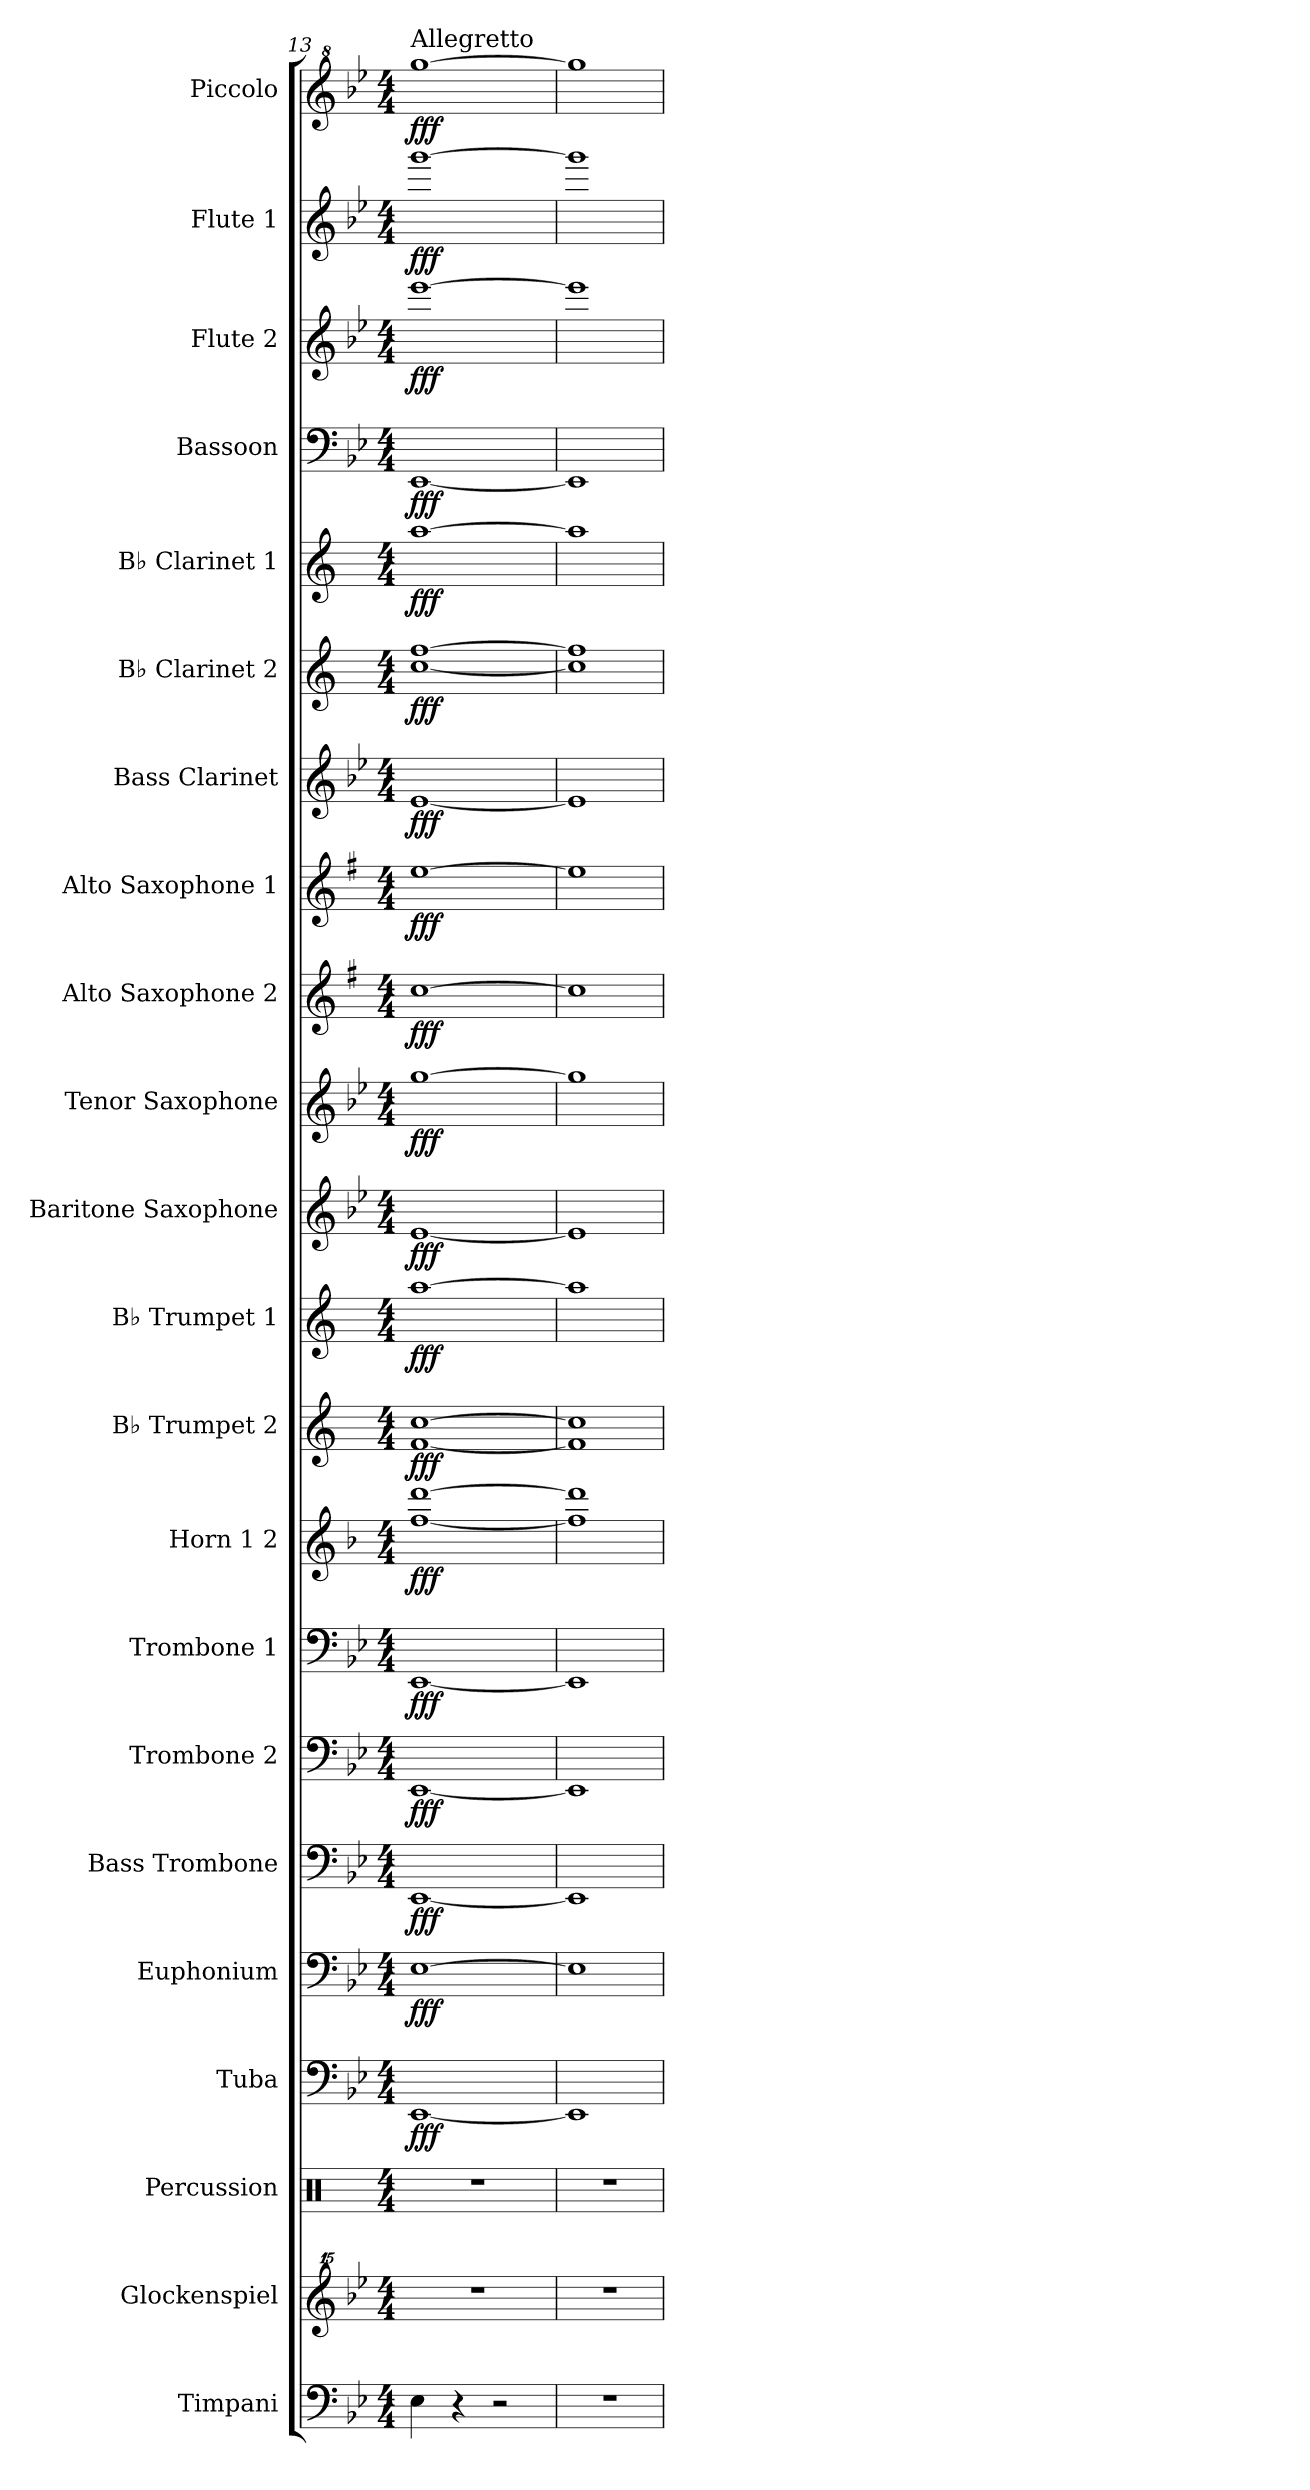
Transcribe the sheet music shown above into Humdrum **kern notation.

**kern	**kern	**kern	**kern	**dynam	**kern	**dynam	**kern	**dynam	**kern	**dynam	**kern	**dynam	**kern	**dynam	**kern	**dynam	**kern	**dynam	**kern	**dynam	**kern	**dynam	**kern	**dynam	**kern	**dynam	**kern	**dynam	**kern	**dynam	**kern	**dynam	**kern	**dynam	**kern	**dynam	**kern	**dynam	**kern	**dynam
*part22	*part21	*part20	*part19	*part19	*part18	*part18	*part17	*part17	*part16	*part16	*part15	*part15	*part14	*part14	*part13	*part13	*part12	*part12	*part11	*part11	*part10	*part10	*part9	*part9	*part8	*part8	*part7	*part7	*part6	*part6	*part5	*part5	*part4	*part4	*part3	*part3	*part2	*part2	*part1	*part1
*staff22	*staff21	*staff20	*staff19	*staff19	*staff18	*staff18	*staff17	*staff17	*staff16	*staff16	*staff15	*staff15	*staff14	*staff14	*staff13	*staff13	*staff12	*staff12	*staff11	*staff11	*staff10	*staff10	*staff9	*staff9	*staff8	*staff8	*staff7	*staff7	*staff6	*staff6	*staff5	*staff5	*staff4	*staff4	*staff3	*staff3	*staff2	*staff2	*staff1	*staff1
*I"Timpani	*I"Glockenspiel	*I"Percussion	*I"Tuba	*	*I"Euphonium	*	*I"Bass Trombone	*	*I"Trombone 2	*	*I"Trombone 1	*	*I"Horn 1 2	*	*I"B♭ Trumpet 2	*	*I"B♭ Trumpet 1	*	*I"Baritone Saxophone	*	*I"Tenor Saxophone	*	*I"Alto Saxophone 2	*	*I"Alto Saxophone 1	*	*I"Bass Clarinet	*	*I"B♭ Clarinet 2	*	*I"B♭ Clarinet 1	*	*I"Bassoon	*	*I"Flute 2	*	*I"Flute 1	*	*I"Piccolo	*
*I'Timp.	*I'Glk.	*I'Perc.	*I'Tu.	*	*I'Eu.	*	*I'B. Trb.	*	*I'Trb. 2	*	*I'Trb. 1	*	*I'Hn. 1 2	*	*I'Tpt. 2	*	*I'Tpt. 1	*	*I'Bar. Sax.	*	*I'T. Sax.	*	*I'A. Sax. 2	*	*I'A. Sax. 1	*	*I'B. Cl.	*	*I'B♭ Cl. 2	*	*I'B♭ Cl. 1	*	*I'Bsn.	*	*I'Fl. 2	*	*I'Fl. 1	*	*I'Picc.	*
*clefF4	*clefG^^2	*clefX	*clefF4	*	*clefF4	*	*clefF4	*	*clefF4	*	*clefF4	*	*clefG2	*	*clefG2	*	*clefG2	*	*clefG2	*	*clefG2	*	*clefG2	*	*clefG2	*	*clefG2	*	*clefG2	*	*clefG2	*	*clefF4	*	*clefG2	*	*clefG2	*	*clefG^2	*
*	*	*	*	*	*	*	*	*	*	*	*	*	*ITrd4c7	*	*ITrd1c2	*	*ITrd1c2	*	*ITrd12c21	*	*ITrd8c14	*	*ITrd5c9	*	*ITrd5c9	*	*ITrd8c14	*	*ITrd1c2	*	*ITrd1c2	*	*	*	*	*	*	*	*ITrd-7c-12	*
*k[b-e-]	*k[b-e-]	*k[]	*k[b-e-]	*	*k[b-e-]	*	*k[b-e-]	*	*k[b-e-]	*	*k[b-e-]	*	*k[b-e-]	*	*k[b-e-]	*	*k[b-e-]	*	*k[b-e-]	*	*k[b-e-]	*	*k[b-e-]	*	*k[b-e-]	*	*k[b-e-]	*	*k[b-e-]	*	*k[b-e-]	*	*k[b-e-]	*	*k[b-e-]	*	*k[b-e-]	*	*k[b-e-]	*
*B-:	*B-:	*C:	*B-:	*	*B-:	*	*B-:	*	*B-:	*	*B-:	*	*B-:	*	*B-:	*	*B-:	*	*B-:	*	*B-:	*	*B-:	*	*B-:	*	*B-:	*	*B-:	*	*B-:	*	*B-:	*	*B-:	*	*B-:	*	*B-:	*
*M4/4	*M4/4	*M4/4	*M4/4	*	*M4/4	*	*M4/4	*	*M4/4	*	*M4/4	*	*M4/4	*	*M4/4	*	*M4/4	*	*M4/4	*	*M4/4	*	*M4/4	*	*M4/4	*	*M4/4	*	*M4/4	*	*M4/4	*	*M4/4	*	*M4/4	*	*M4/4	*	*M4/4	*
=13	=13	=13	=13	=13	=13	=13	=13	=13	=13	=13	=13	=13	=13	=13	=13	=13	=13	=13	=13	=13	=13	=13	=13	=13	=13	=13	=13	=13	=13	=13	=13	=13	=13	=13	=13	=13	=13	=13	=13	=13
!	!	!	!	!	!	!	!	!	!	!	!	!	!	!	!	!	!	!	!	!	!	!	!	!	!	!	!	!	!	!	!	!	!	!	!	!	!	!	!LO:TX:a:t=Allegretto	!
!	!	!	!	!LO:DY:b	!	!LO:DY:b	!	!LO:DY:b	!	!LO:DY:b	!	!LO:DY:b	!	!LO:DY:b	!	!LO:DY:b	!	!LO:DY:b	!	!LO:DY:b	!	!LO:DY:b	!	!LO:DY:b	!	!LO:DY:b	!	!LO:DY:b	!	!LO:DY:b	!	!LO:DY:b	!	!LO:DY:b	!	!LO:DY:b	!	!LO:DY:b	!	!LO:DY:b
4E-\	1r	1r	[1EE-	fff	[1E-	fff	[1EE-	fff	[1EE-	fff	[1EE-	fff	[1b- [1gg	fff	[1e- [1b-	fff	[1gg	fff	[1E-	fff	[1g	fff	[1e-	fff	[1g	fff	[1E-	fff	[1b- [1ee-	fff	[1gg	fff	[1EE-	fff	[1eee-	fff	[1ggg	fff	[1gggg	fff
4r	.	.	.	.	.	.	.	.	.	.	.	.	.	.	.	.	.	.	.	.	.	.	.	.	.	.	.	.	.	.	.	.	.	.	.	.	.	.	.	.
2r	.	.	.	.	.	.	.	.	.	.	.	.	.	.	.	.	.	.	.	.	.	.	.	.	.	.	.	.	.	.	.	.	.	.	.	.	.	.	.	.
=14	=14	=14	=14	=14	=14	=14	=14	=14	=14	=14	=14	=14	=14	=14	=14	=14	=14	=14	=14	=14	=14	=14	=14	=14	=14	=14	=14	=14	=14	=14	=14	=14	=14	=14	=14	=14	=14	=14	=14	=14
1r	1r	1r	1EE-]	.	1E-]	.	1EE-]	.	1EE-]	.	1EE-]	.	1b-] 1gg]	.	1e-] 1b-]	.	1gg]	.	1E-]	.	1g]	.	1e-]	.	1g]	.	1E-]	.	1b-] 1ee-]	.	1gg]	.	1EE-]	.	1eee-]	.	1ggg]	.	1gggg]	.
=	=	=	=	=	=	=	=	=	=	=	=	=	=	=	=	=	=	=	=	=	=	=	=	=	=	=	=	=	=	=	=	=	=	=	=	=	=	=	=	=
*-	*-	*-	*-	*-	*-	*-	*-	*-	*-	*-	*-	*-	*-	*-	*-	*-	*-	*-	*-	*-	*-	*-	*-	*-	*-	*-	*-	*-	*-	*-	*-	*-	*-	*-	*-	*-	*-	*-	*-	*-
